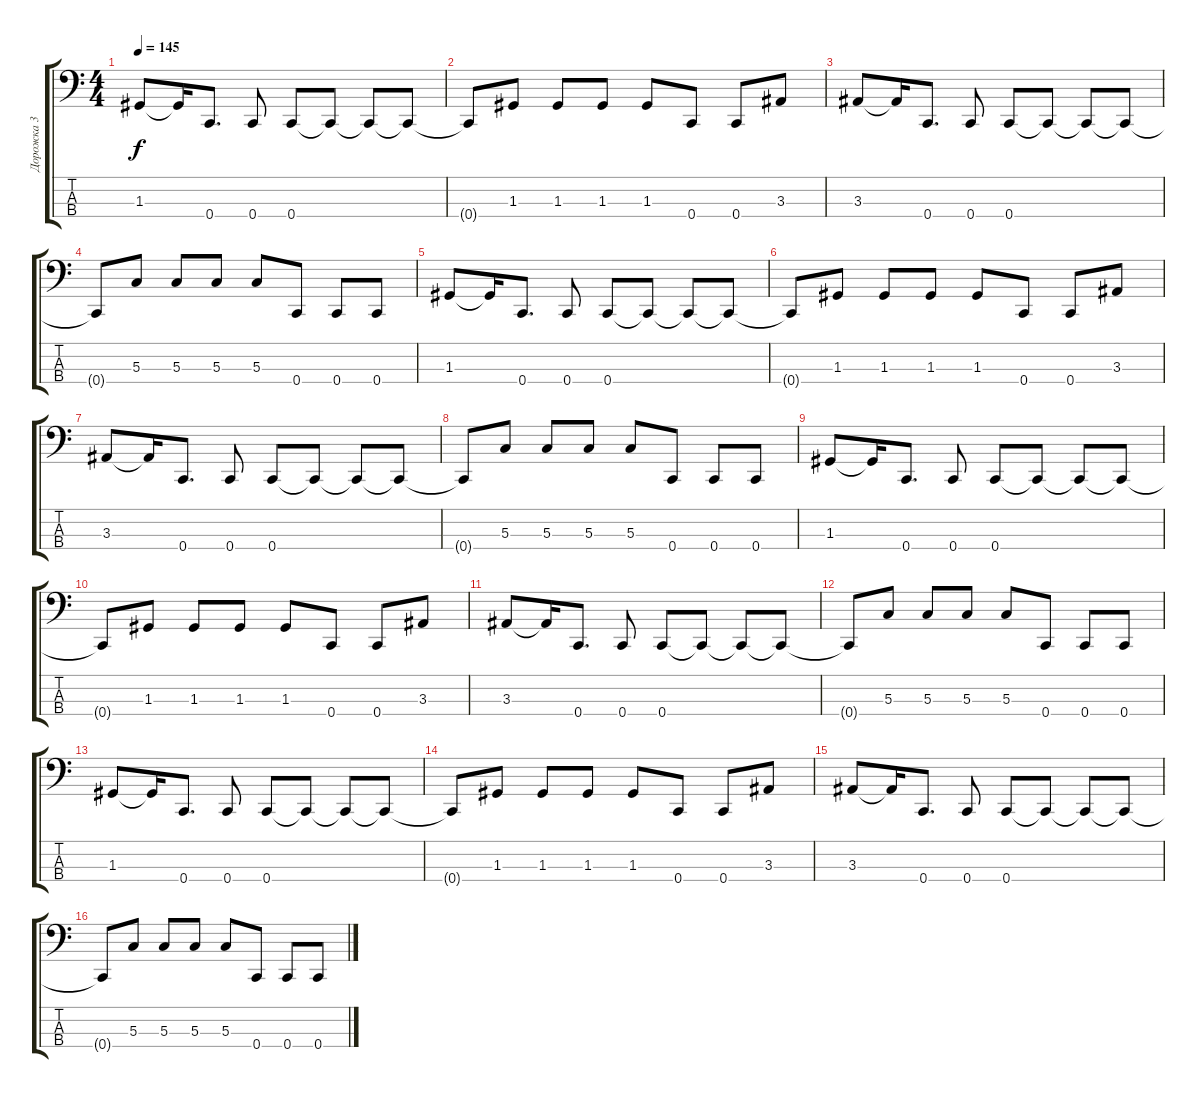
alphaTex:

\track ("Дорожка 3" "Дорожка 3") {instrument electricbassfinger}
\staff {score tabs}
\tuning (F2 C2 G1 C1) {hide}
\ts (4 4)
\tempo 145
\clef f4
\ks c
1.3.8{dy f} 1.3{t}.16 0.4.8{d} 0.4.8 0.4.8 0.4{t}.8 0.4{t}.8 0.4{t}.8 |
0.4{t}.8 1.3.8 1.3.8 1.3.8 1.3.8 0.4.8 0.4.8 3.3.8 |
3.3.8 3.3{t}.16 0.4.8{d} 0.4.8 0.4.8 0.4{t}.8 0.4{t}.8 0.4{t}.8 |
0.4{t}.8 5.3.8 5.3.8 5.3.8 5.3.8 0.4.8 0.4.8 0.4.8 |
1.3.8 1.3{t}.16 0.4.8{d} 0.4.8 0.4.8 0.4{t}.8 0.4{t}.8 0.4{t}.8 |
0.4{t}.8 1.3.8 1.3.8 1.3.8 1.3.8 0.4.8 0.4.8 3.3.8 |
3.3.8 3.3{t}.16 0.4.8{d} 0.4.8 0.4.8 0.4{t}.8 0.4{t}.8 0.4{t}.8 |
0.4{t}.8 5.3.8 5.3.8 5.3.8 5.3.8 0.4.8 0.4.8 0.4.8 |
1.3.8 1.3{t}.16 0.4.8{d} 0.4.8 0.4.8 0.4{t}.8 0.4{t}.8 0.4{t}.8 |
0.4{t}.8 1.3.8 1.3.8 1.3.8 1.3.8 0.4.8 0.4.8 3.3.8 |
3.3.8 3.3{t}.16 0.4.8{d} 0.4.8 0.4.8 0.4{t}.8 0.4{t}.8 0.4{t}.8 |
0.4{t}.8 5.3.8 5.3.8 5.3.8 5.3.8 0.4.8 0.4.8 0.4.8 |
1.3.8 1.3{t}.16 0.4.8{d} 0.4.8 0.4.8 0.4{t}.8 0.4{t}.8 0.4{t}.8 |
0.4{t}.8 1.3.8 1.3.8 1.3.8 1.3.8 0.4.8 0.4.8 3.3.8 |
3.3.8 3.3{t}.16 0.4.8{d} 0.4.8 0.4.8 0.4{t}.8 0.4{t}.8 0.4{t}.8 |
0.4{t}.8 5.3.8 5.3.8 5.3.8 5.3.8 0.4.8 0.4.8 0.4.8
